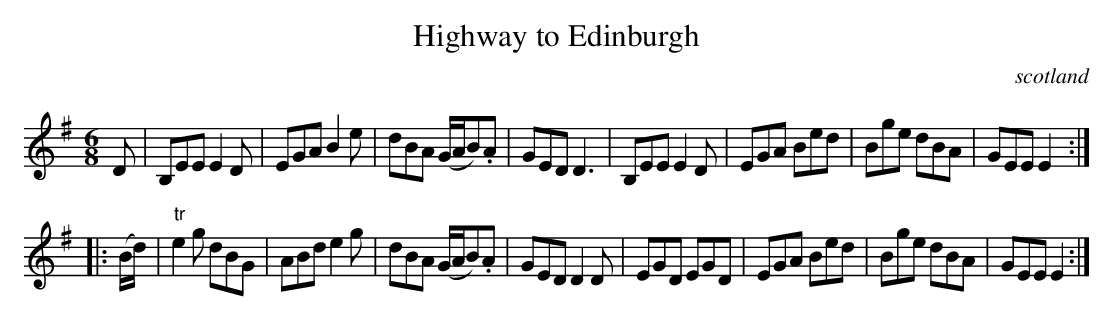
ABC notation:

X:1
T:Highway to Edinburgh
O:scotland
M:6/8
K:Em
D|\
B,EE E2D| EGA B2e| dBA (G/A/B).A| GED D3|\
B,EE E2D| EGA Bed| Bge dBA| GEE E2::
(B/d/)|\
"tr"e2g dBG| ABd e2g| dBA (G/A/B).A| GED D2D|\
EGD EGD| EGA Bed| Bge dBA| GEE E2:|
